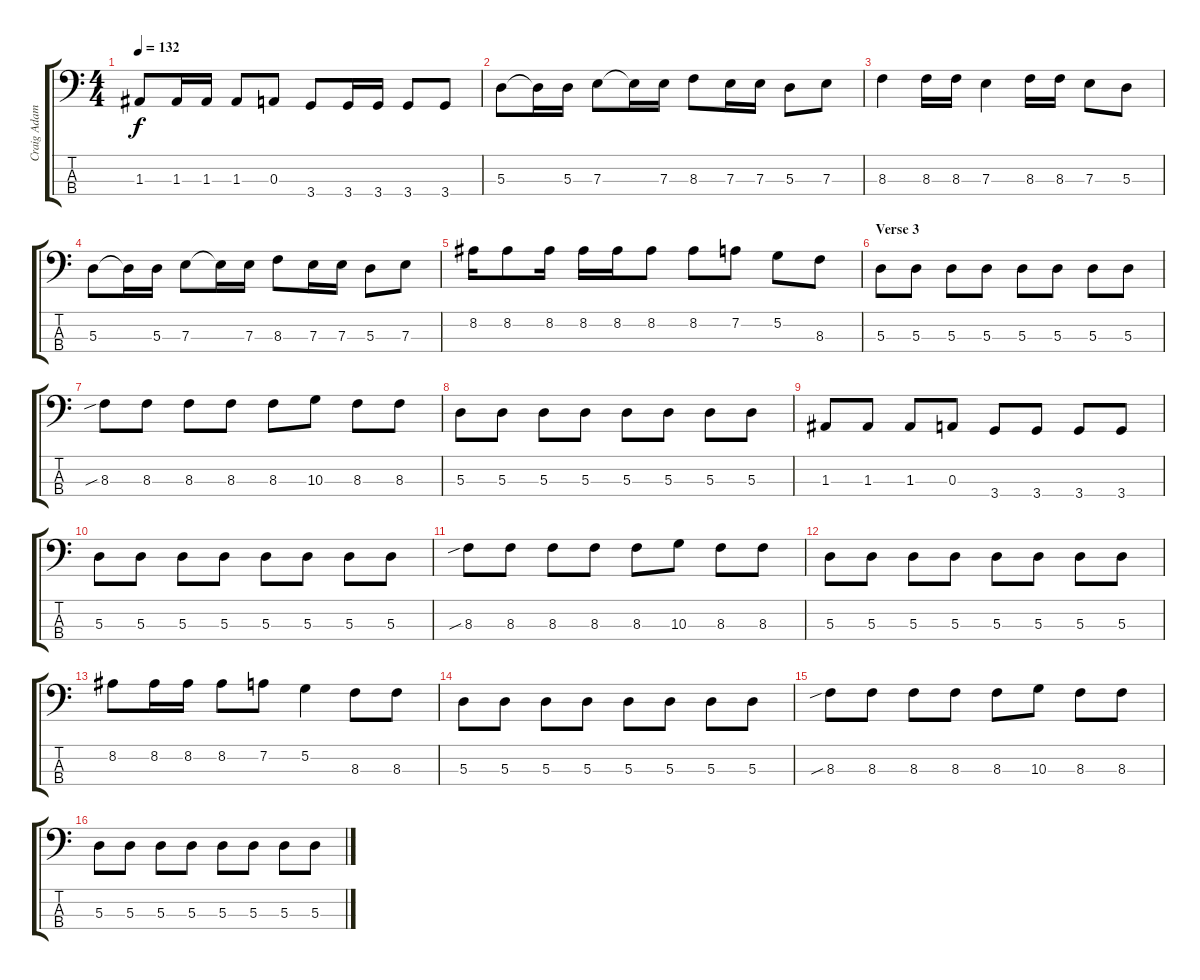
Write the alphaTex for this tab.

\track ("Craig Adams" "Craig Adam") {instrument electricbassfinger}
\staff {score tabs}
\tuning (G2 D2 A1 E1) {hide}
\ts (4 4)
\tempo 132
\clef f4
\ks c
1.3.8{dy f} 1.3.16 1.3.16 1.3.8 0.3.8 3.4.8 3.4.16 3.4.16 3.4.8 3.4.8 |
5.3.8 5.3{t}.16 5.3.16 7.3.8 7.3{t}.16 7.3.16 8.3.8 7.3.16 7.3.16 5.3.8 7.3.8 |
8.3.4 8.3.16 8.3.16 7.3.4 8.3.16 8.3.16 7.3.8 5.3.8 |
5.3.8 5.3{t}.16 5.3.16 7.3.8 7.3{t}.16 7.3.16 8.3.8 7.3.16 7.3.16 5.3.8 7.3.8 |
8.2.16 8.2.8 8.2.16 8.2.16 8.2.16 8.2.8 8.2.8 7.2.8 5.2.8 8.3.8 |
\section ("" "Verse 3")
5.3.8 5.3.8 5.3.8 5.3.8 5.3.8 5.3.8 5.3.8 5.3.8 |
8.3{sib}.8 8.3.8 8.3.8 8.3.8 8.3.8 10.3.8 8.3.8 8.3.8 |
5.3.8 5.3.8 5.3.8 5.3.8 5.3.8 5.3.8 5.3.8 5.3.8 |
1.3.8 1.3.8 1.3.8 0.3.8 3.4.8 3.4.8 3.4.8 3.4.8 |
5.3.8 5.3.8 5.3.8 5.3.8 5.3.8 5.3.8 5.3.8 5.3.8 |
8.3{sib}.8 8.3.8 8.3.8 8.3.8 8.3.8 10.3.8 8.3.8 8.3.8 |
5.3.8 5.3.8 5.3.8 5.3.8 5.3.8 5.3.8 5.3.8 5.3.8 |
8.2.8 8.2.16 8.2.16 8.2.8 7.2.8 5.2.4 8.3.8 8.3.8 |
5.3.8 5.3.8 5.3.8 5.3.8 5.3.8 5.3.8 5.3.8 5.3.8 |
8.3{sib}.8 8.3.8 8.3.8 8.3.8 8.3.8 10.3.8 8.3.8 8.3.8 |
5.3.8 5.3.8 5.3.8 5.3.8 5.3.8 5.3.8 5.3.8 5.3.8
